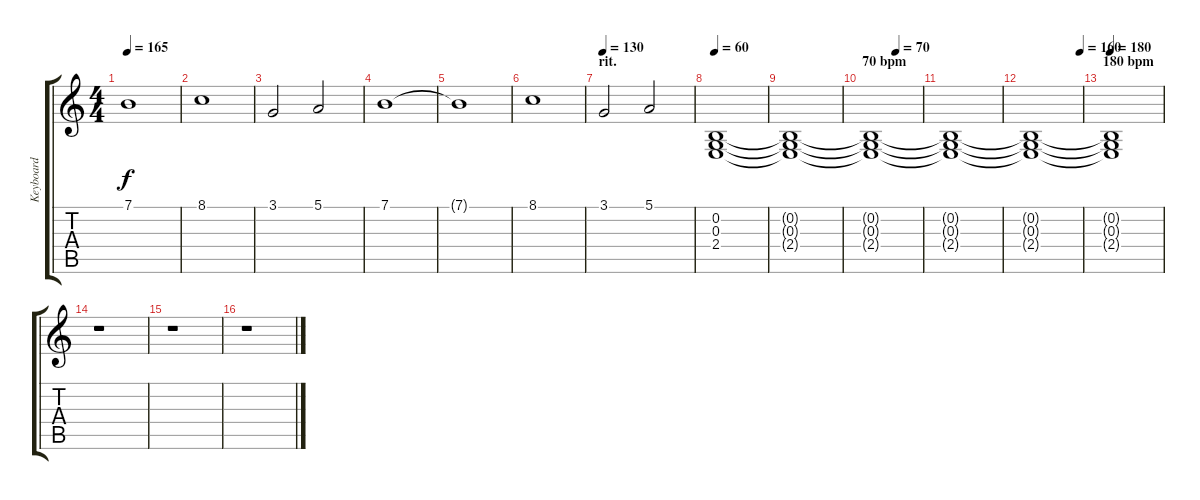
\track ("Keyboard" "Keyboard") {instrument pad5bowed}
\staff {score tabs}
\tuning (E4 B3 G3 D3 A2 E2) {hide}
\ts (4 4)
\tempo 165
\clef g2
\ks c
7.1{t}.1{dy f} |
8.1.1 |
3.1.2 5.1.2 |
7.1.1 |
7.1{t}.1 |
8.1.1 |
\section ("" "rit.")
\tempo 130
3.1.2 5.1.2 |
\tempo 60
(0.2 0.3 2.4).1 |
(0.2{t} 0.3{t} 2.4{t}).1 |
\section ("" "70 bpm")
\tempo (70 0.5)
(0.2{t} 0.3{t} 2.4{t}).1 |
(0.2{t} 0.3{t} 2.4{t}).1 |
\tempo (160 0.96875)
(0.2{t} 0.3{t} 2.4{t}).1 |
\section ("" "180 bpm")
\tempo 180
(0.2{t} 0.3{t} 2.4{t}).1 |
r.1 |
r.1 |
r.1
